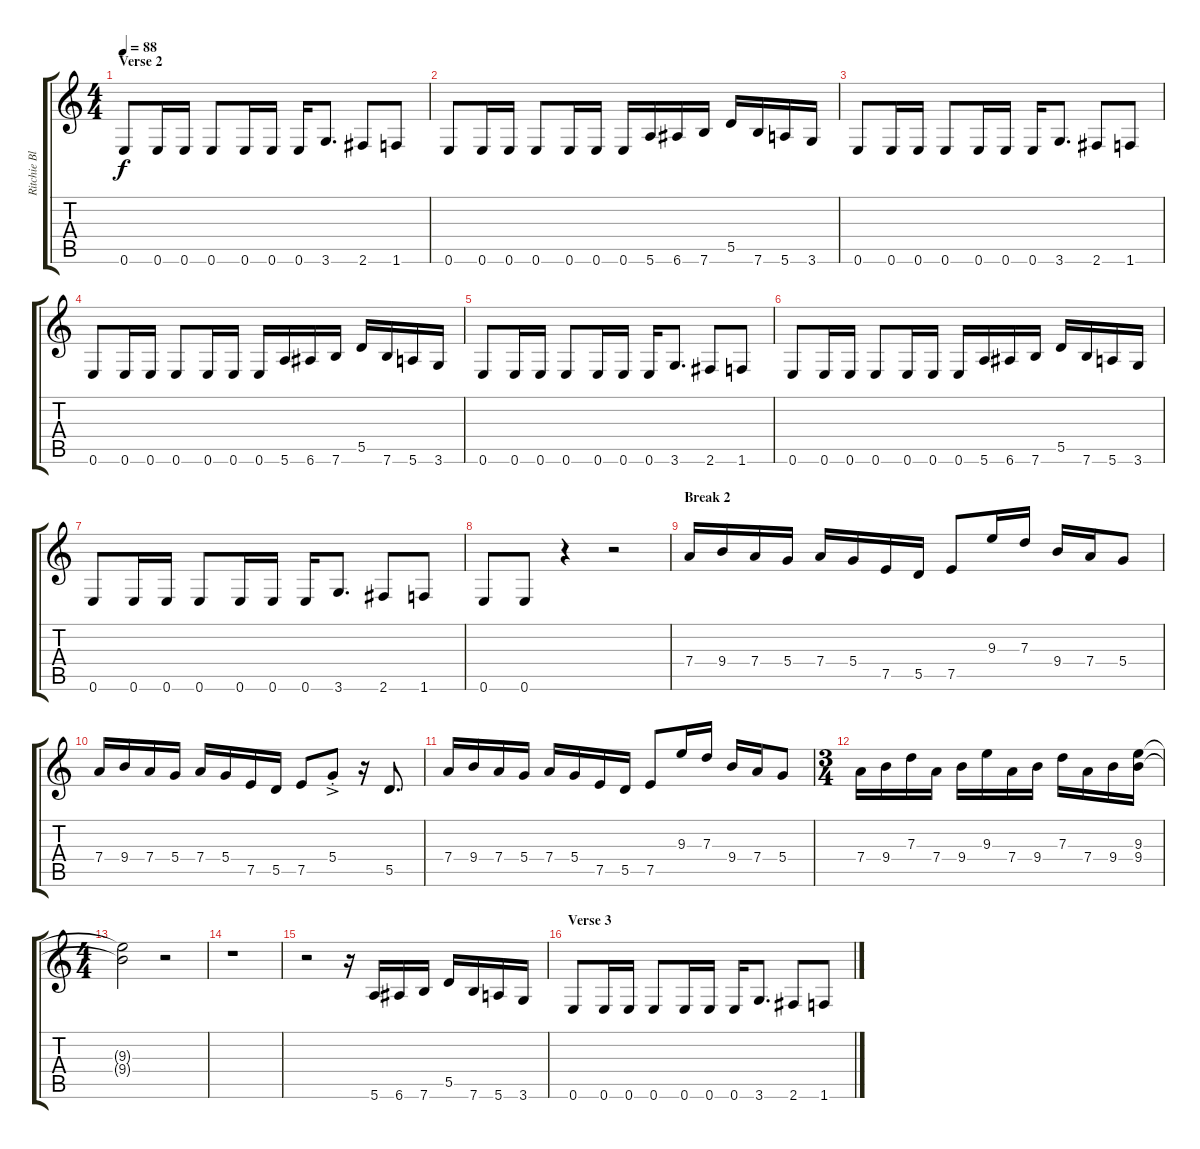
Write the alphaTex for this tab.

\track ("Ritchie Blackmore" "Ritchie Bl") {instrument distortionguitar}
\staff {score tabs}
\tuning (E4 B3 G3 D3 A2 E2) {hide}
\ts (4 4)
\section ("" "Verse 2")
\tempo 88
\clef g2
\ks c
0.6.8{dy f} 0.6.16 0.6.16 0.6.8 0.6.16 0.6.16 0.6.16 3.6.8{d} 2.6.8 1.6.8 |
0.6.8 0.6.16 0.6.16 0.6.8 0.6.16 0.6.16 0.6.16 5.6.16 6.6.16 7.6.16 5.5.16 7.6.16 5.6.16 3.6.16 |
0.6.8 0.6.16 0.6.16 0.6.8 0.6.16 0.6.16 0.6.16 3.6.8{d} 2.6.8 1.6.8 |
0.6.8 0.6.16 0.6.16 0.6.8 0.6.16 0.6.16 0.6.16 5.6.16 6.6.16 7.6.16 5.5.16 7.6.16 5.6.16 3.6.16 |
0.6.8 0.6.16 0.6.16 0.6.8 0.6.16 0.6.16 0.6.16 3.6.8{d} 2.6.8 1.6.8 |
0.6.8 0.6.16 0.6.16 0.6.8 0.6.16 0.6.16 0.6.16 5.6.16 6.6.16 7.6.16 5.5.16 7.6.16 5.6.16 3.6.16 |
0.6.8 0.6.16 0.6.16 0.6.8 0.6.16 0.6.16 0.6.16 3.6.8{d} 2.6.8 1.6.8 |
0.6.8 0.6.8 r.4 r.2 |
\section ("" "Break 2")
7.4.16 9.4.16 7.4.16 5.4.16 7.4.16 5.4.16 7.5.16 5.5.16 7.5.8 9.3.16 7.3.16 9.4.16 7.4.16 5.4.8 |
7.4.16 9.4.16 7.4.16 5.4.16 7.4.16 5.4.16 7.5.16 5.5.16 7.5.8 5.4{ac st}.8 r.16 5.5.8{d} |
7.4.16 9.4.16 7.4.16 5.4.16 7.4.16 5.4.16 7.5.16 5.5.16 7.5.8 9.3.16 7.3.16 9.4.16 7.4.16 5.4.8 |
\ts (3 4)
7.4.16 9.4.16 7.3.16 7.4.16 9.4.16 9.3.16 7.4.16 9.4.16 7.3.16 7.4.16 9.4.16 (9.3 9.4).16 |
\ts (4 4)
(9.3{t} 9.4{t}).2 r.2 |
r.1 |
r.2 r.16 5.6.16 6.6.16 7.6.16 5.5.16 7.6.16 5.6.16 3.6.16 |
\section ("" "Verse 3")
0.6.8 0.6.16 0.6.16 0.6.8 0.6.16 0.6.16 0.6.16 3.6.8{d} 2.6.8 1.6.8
